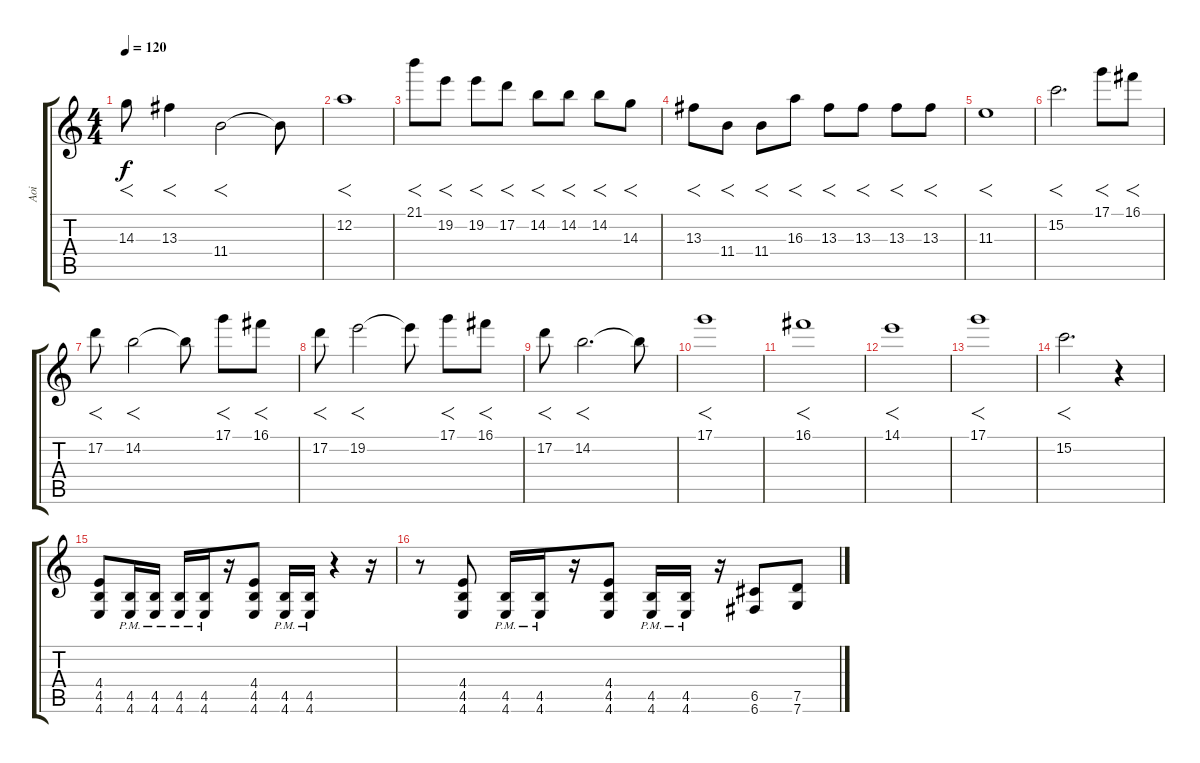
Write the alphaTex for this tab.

\track ("Aoi" "Aoi") {instrument electricguitarjazz}
\staff {score tabs}
\tuning (D4 A3 F3 C3 G2 C2) {hide}
\ts (4 4)
\tempo 120
\clef g2
\ks c
14.3.8{f dy f} 13.3.4{f} 11.4.2{f} 11.4{t}.8 |
12.2.1{f} |
21.1.8{f} 19.2.8{f} 19.2.8{f} 17.2.8{f} 14.2.8{f} 14.2.8{f} 14.2.8{f} 14.3.8{f} |
13.3.8{f} 11.4.8{f} 11.4.8{f} 16.3.8{f} 13.3.8{f} 13.3.8{f} 13.3.8{f} 13.3.8{f} |
11.3.1{f} |
15.2.2{f d} 17.1.8{f} 16.1.8{f} |
17.2.8{f} 14.2.2{f} 14.2{t}.8 17.1.8{f} 16.1.8{f} |
17.2.8{f} 19.2.2{f} 19.2{t}.8 17.1.8{f} 16.1.8{f} |
17.2.8{f} 14.2.2{f d} 14.2{t}.8 |
17.1.1{f} |
16.1.1{f} |
14.1.1{f} |
17.1.1{f} |
15.2.2{f d} r.4 |
(4.4 4.5 4.6).8 (4.5{pm} 4.6{pm}).16 (4.5{pm} 4.6{pm}).16 (4.5{pm} 4.6{pm}).16 (4.5{pm} 4.6{pm}).16 r.16 (4.4 4.5 4.6).8 (4.5{pm} 4.6{pm}).16 (4.5{pm} 4.6{pm}).16 r.4 r.16 |
r.8 (4.4 4.5 4.6).8 (4.5{pm} 4.6{pm}).16 (4.5{pm} 4.6{pm}).16 r.16 (4.4 4.5 4.6).8 (4.5{pm} 4.6{pm}).16 (4.5{pm} 4.6{pm}).16 r.16 (6.5 6.6).8 (7.5 7.6).8
